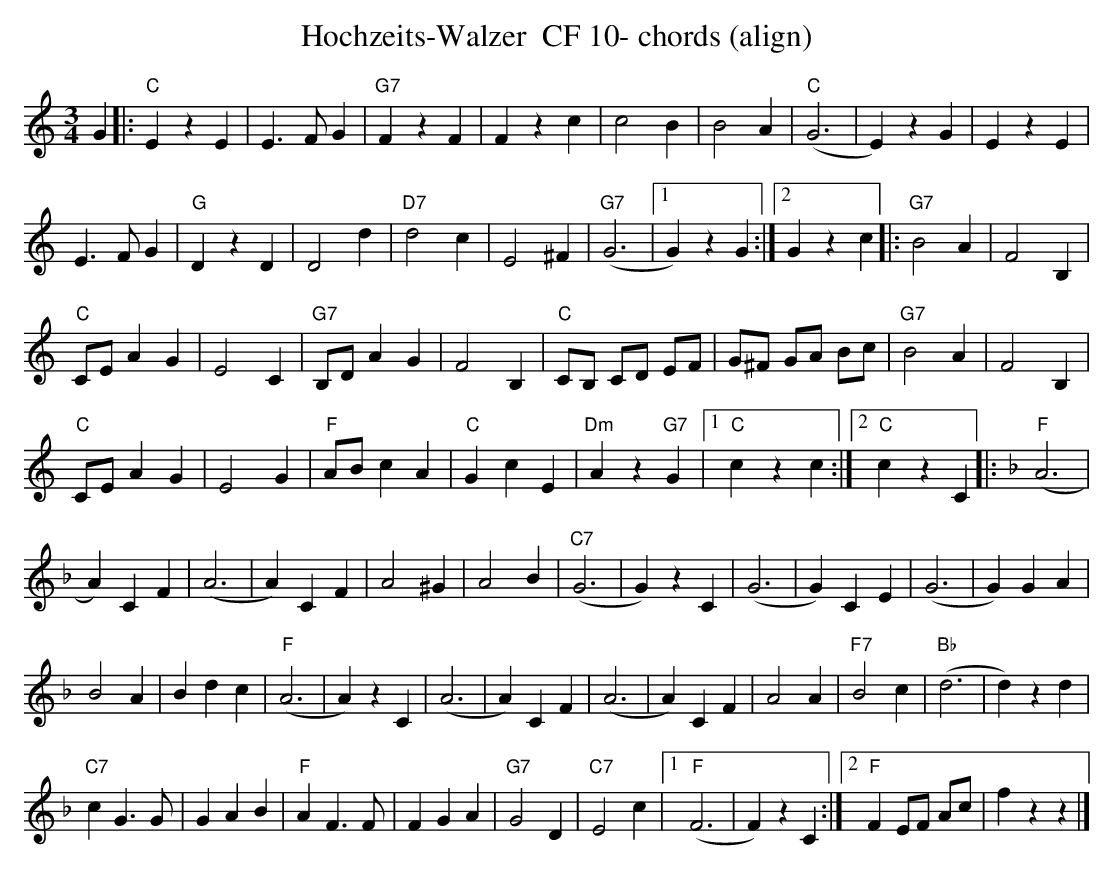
X:1
T:Hochzeits-Walzer  CF 10- chords (align)
M:3/4
L:1/4
K:Cmaj%%MIDI gchordon
G |: "C"EzE | E>FG | "G7"FzF | Fzc | c2B | B2A | "C"(G3 | \
E)zG | EzE |
E>FG | "G"DzD | D2d | "D7"d2c | E2^F | "G7"(G3 |1 \
G)zG :|2 Gzc |: "G7"B2A | F2B, |
"C"C/2E/2AG | E2C | "G7"B,/2D/2AG | F2B, | \
"C"C/2B,/2 C/2D/2 E/2F/2 | G/2^F/2 G/2A/2 B/2c/2 | "G7"B2A | F2B, |
"C"C/2E/2AG | E2G | "F"A/2B/2cA | \
"C"GcE | "Dm"Az"G7"G |1 "C"czc :|2 "C"czC |: [K:Fmaj] "F"(A3 |
A)CF | (A3 | A)CF | A2^G | \
A2B | "C7"(G3 | G)zC | (G3 | G)CE | (G3 | G)GA |
B2A | Bdc | "F"(A3 | \
A)zC | (A3 | A)CF | (A3 | A)CF | A2A | "F7"B2c | "Bb"(d3 | d)zd |
"C7"cG>G | GAB | \
"F"AF>F | FGA | "G7"G2D | "C7"E2c |1 "F"(F3 | F)zC :|2 "F"F E/2F/2 A/2c/2 | fzz |]
